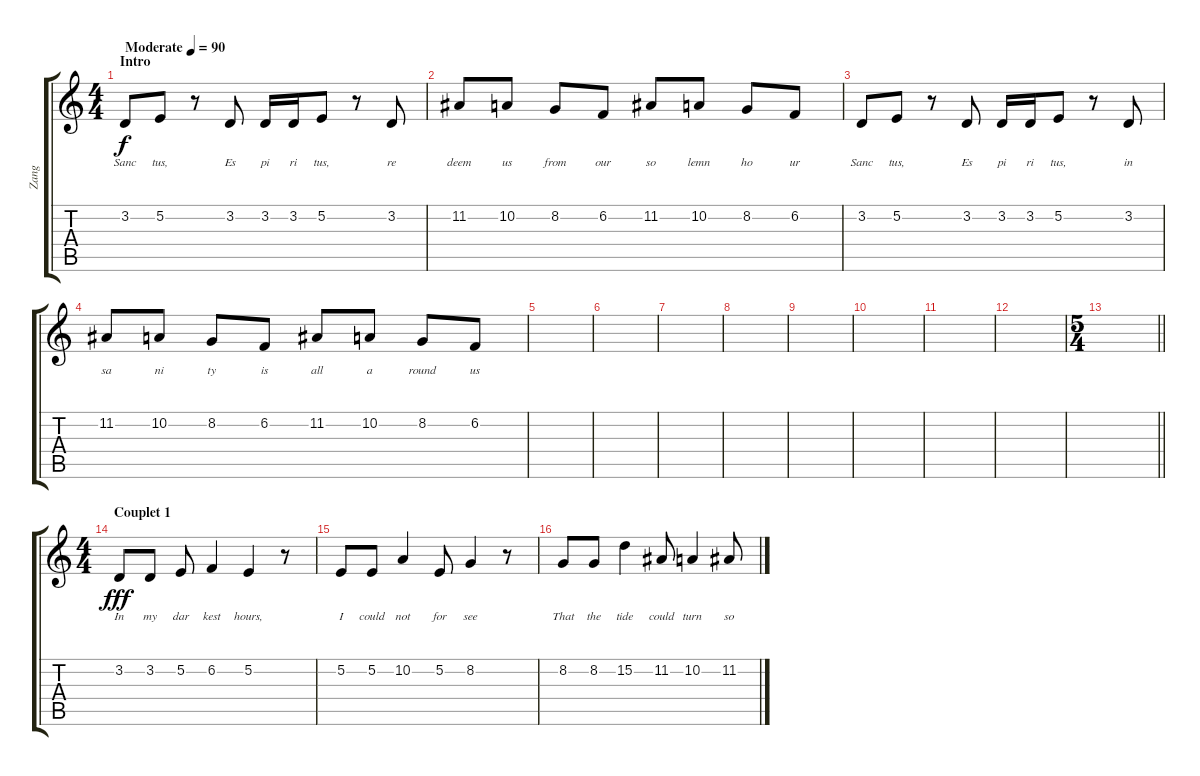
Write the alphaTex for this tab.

\track ("Zang" "Zang") {instrument violin}
\staff {score tabs}
\tuning (E4 B3 G3 D3 A2 E2) {hide}
\ts (4 4)
\section ("" "Intro")
\tempo (90 "Moderate")
\clef g2
\ks c
3.2.8{lyrics (0 "Sanc") lyrics (1 "") lyrics (2 "") lyrics (3 "") lyrics (4 "") dy f instrument violin} 5.2.8{lyrics (0 "tus,") lyrics (1 "") lyrics (2 "") lyrics (3 "") lyrics (4 "")} r.8 3.2.8{lyrics (0 "Es") lyrics (1 "") lyrics (2 "") lyrics (3 "") lyrics (4 "")} 3.2.16{lyrics (0 "pi") lyrics (1 "") lyrics (2 "") lyrics (3 "") lyrics (4 "")} 3.2.16{lyrics (0 "ri") lyrics (1 "") lyrics (2 "") lyrics (3 "") lyrics (4 "")} 5.2.8{lyrics (0 "tus,") lyrics (1 "") lyrics (2 "") lyrics (3 "") lyrics (4 "")} r.8 3.2.8{lyrics (0 "re") lyrics (1 "") lyrics (2 "") lyrics (3 "") lyrics (4 "")} |
11.2.8{lyrics (0 "deem") lyrics (1 "") lyrics (2 "") lyrics (3 "") lyrics (4 "")} 10.2.8{lyrics (0 "us") lyrics (1 "") lyrics (2 "") lyrics (3 "") lyrics (4 "")} 8.2.8{lyrics (0 "from") lyrics (1 "") lyrics (2 "") lyrics (3 "") lyrics (4 "")} 6.2.8{lyrics (0 "our") lyrics (1 "") lyrics (2 "") lyrics (3 "") lyrics (4 "")} 11.2.8{lyrics (0 "so") lyrics (1 "") lyrics (2 "") lyrics (3 "") lyrics (4 "")} 10.2.8{lyrics (0 "lemn") lyrics (1 "") lyrics (2 "") lyrics (3 "") lyrics (4 "")} 8.2.8{lyrics (0 "ho") lyrics (1 "") lyrics (2 "") lyrics (3 "") lyrics (4 "")} 6.2.8{lyrics (0 "ur") lyrics (1 "") lyrics (2 "") lyrics (3 "") lyrics (4 "")} |
3.2.8{lyrics (0 "Sanc") lyrics (1 "") lyrics (2 "") lyrics (3 "") lyrics (4 "")} 5.2.8{lyrics (0 "tus,") lyrics (1 "") lyrics (2 "") lyrics (3 "") lyrics (4 "")} r.8 3.2.8{lyrics (0 "Es") lyrics (1 "") lyrics (2 "") lyrics (3 "") lyrics (4 "")} 3.2.16{lyrics (0 "pi") lyrics (1 "") lyrics (2 "") lyrics (3 "") lyrics (4 "")} 3.2.16{lyrics (0 "ri") lyrics (1 "") lyrics (2 "") lyrics (3 "") lyrics (4 "")} 5.2.8{lyrics (0 "tus,") lyrics (1 "") lyrics (2 "") lyrics (3 "") lyrics (4 "")} r.8 3.2.8{lyrics (0 "in") lyrics (1 "") lyrics (2 "") lyrics (3 "") lyrics (4 "")} |
11.2.8{lyrics (0 "sa") lyrics (1 "") lyrics (2 "") lyrics (3 "") lyrics (4 "")} 10.2.8{lyrics (0 "ni") lyrics (1 "") lyrics (2 "") lyrics (3 "") lyrics (4 "")} 8.2.8{lyrics (0 "ty") lyrics (1 "") lyrics (2 "") lyrics (3 "") lyrics (4 "")} 6.2.8{lyrics (0 "is") lyrics (1 "") lyrics (2 "") lyrics (3 "") lyrics (4 "")} 11.2.8{lyrics (0 "all") lyrics (1 "") lyrics (2 "") lyrics (3 "") lyrics (4 "")} 10.2.8{lyrics (0 "a") lyrics (1 "") lyrics (2 "") lyrics (3 "") lyrics (4 "")} 8.2.8{lyrics (0 "round") lyrics (1 "") lyrics (2 "") lyrics (3 "") lyrics (4 "")} 6.2.8{lyrics (0 "us") lyrics (1 "") lyrics (2 "") lyrics (3 "") lyrics (4 "")} |
|
|
|
|
|
|
|
|
\ts (5 4)
\barLineRight lightlight
|
\ts (4 4)
\section ("" "Couplet 1")
3.2.8{lyrics (0 "In") lyrics (1 "") lyrics (2 "") lyrics (3 "") lyrics (4 "") dy fff} 3.2.8{lyrics (0 "my") lyrics (1 "") lyrics (2 "") lyrics (3 "") lyrics (4 "")} 5.2.8{lyrics (0 "dar") lyrics (1 "") lyrics (2 "") lyrics (3 "") lyrics (4 "")} 6.2.4{lyrics (0 "kest") lyrics (1 "") lyrics (2 "") lyrics (3 "") lyrics (4 "")} 5.2.4{lyrics (0 "hours,") lyrics (1 "") lyrics (2 "") lyrics (3 "") lyrics (4 "")} r.8 |
5.2.8{lyrics (0 "I") lyrics (1 "") lyrics (2 "") lyrics (3 "") lyrics (4 "")} 5.2.8{lyrics (0 "could") lyrics (1 "") lyrics (2 "") lyrics (3 "") lyrics (4 "")} 10.2.4{lyrics (0 "not") lyrics (1 "") lyrics (2 "") lyrics (3 "") lyrics (4 "")} 5.2.8{lyrics (0 "for") lyrics (1 "") lyrics (2 "") lyrics (3 "") lyrics (4 "")} 8.2.4{lyrics (0 "see") lyrics (1 "") lyrics (2 "") lyrics (3 "") lyrics (4 "")} r.8 |
8.2.8{lyrics (0 "That") lyrics (1 "") lyrics (2 "") lyrics (3 "") lyrics (4 "")} 8.2.8{lyrics (0 "the") lyrics (1 "") lyrics (2 "") lyrics (3 "") lyrics (4 "")} 15.2.4{lyrics (0 "tide") lyrics (1 "") lyrics (2 "") lyrics (3 "") lyrics (4 "")} 11.2.8{lyrics (0 "could") lyrics (1 "") lyrics (2 "") lyrics (3 "") lyrics (4 "")} 10.2.4{lyrics (0 "turn") lyrics (1 "") lyrics (2 "") lyrics (3 "") lyrics (4 "")} 11.2.8{lyrics (0 "so") lyrics (1 "") lyrics (2 "") lyrics (3 "") lyrics (4 "")}
